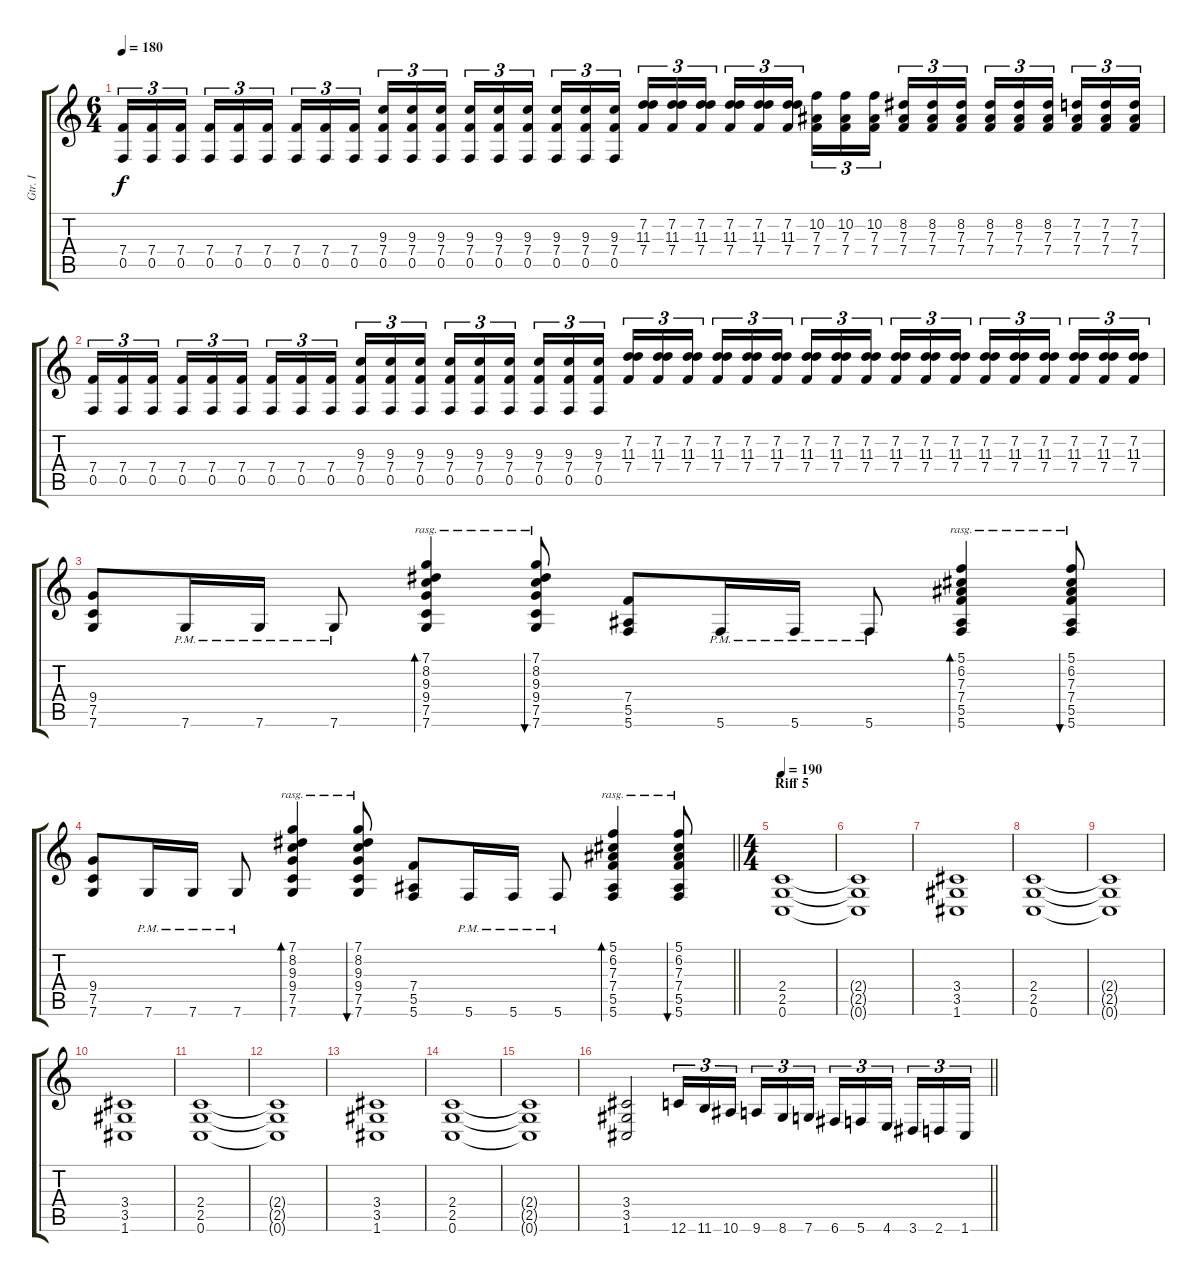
\track ("Gtr. I" "Gtr. I") {instrument overdrivenguitar}
\staff {score tabs}
\tuning (C4 G3 Eb3 Bb2 F2 C2) {hide}
\ts (6 4)
\tempo 180
\clef g2
\ks c
(7.4 0.5).16{tu (3 2) dy f} (7.4 0.5).16{tu (3 2)} (7.4 0.5).16{tu (3 2) beam splitsecondary} (7.4 0.5).16{tu (3 2)} (7.4 0.5).16{tu (3 2)} (7.4 0.5).16{tu (3 2) beam splitsecondary} (7.4 0.5).16{tu (3 2)} (7.4 0.5).16{tu (3 2)} (7.4 0.5).16{tu (3 2) beam splitsecondary} (9.3 7.4 0.5).16{tu (3 2)} (9.3 7.4 0.5).16{tu (3 2)} (9.3 7.4 0.5).16{tu (3 2) beam splitsecondary} (9.3 7.4 0.5).16{tu (3 2)} (9.3 7.4 0.5).16{tu (3 2)} (9.3 7.4 0.5).16{tu (3 2) beam splitsecondary} (9.3 7.4 0.5).16{tu (3 2)} (9.3 7.4 0.5).16{tu (3 2)} (9.3 7.4 0.5).16{tu (3 2)} (7.2 11.3 7.4).16{tu (3 2)} (7.2 11.3 7.4).16{tu (3 2)} (7.2 11.3 7.4).16{tu (3 2) beam splitsecondary} (7.2 11.3 7.4).16{tu (3 2)} (7.2 11.3 7.4).16{tu (3 2)} (7.2 11.3 7.4).16{tu (3 2) beam splitsecondary} (10.2 7.3 7.4).16{tu (3 2)} (10.2 7.3 7.4).16{tu (3 2)} (10.2 7.3 7.4).16{tu (3 2) beam splitsecondary} (8.2 7.3 7.4).16{tu (3 2)} (8.2 7.3 7.4).16{tu (3 2)} (8.2 7.3 7.4).16{tu (3 2) beam splitsecondary} (8.2 7.3 7.4).16{tu (3 2)} (8.2 7.3 7.4).16{tu (3 2)} (8.2 7.3 7.4).16{tu (3 2) beam splitsecondary} (7.2 7.3 7.4).16{tu (3 2)} (7.2 7.3 7.4).16{tu (3 2)} (7.2 7.3 7.4).16{tu (3 2)} |
(7.4 0.5).16{tu (3 2)} (7.4 0.5).16{tu (3 2)} (7.4 0.5).16{tu (3 2) beam splitsecondary} (7.4 0.5).16{tu (3 2)} (7.4 0.5).16{tu (3 2)} (7.4 0.5).16{tu (3 2) beam splitsecondary} (7.4 0.5).16{tu (3 2)} (7.4 0.5).16{tu (3 2)} (7.4 0.5).16{tu (3 2) beam splitsecondary} (9.3 7.4 0.5).16{tu (3 2)} (9.3 7.4 0.5).16{tu (3 2)} (9.3 7.4 0.5).16{tu (3 2) beam splitsecondary} (9.3 7.4 0.5).16{tu (3 2)} (9.3 7.4 0.5).16{tu (3 2)} (9.3 7.4 0.5).16{tu (3 2) beam splitsecondary} (9.3 7.4 0.5).16{tu (3 2)} (9.3 7.4 0.5).16{tu (3 2)} (9.3 7.4 0.5).16{tu (3 2)} (7.2 11.3 7.4).16{tu (3 2)} (7.2 11.3 7.4).16{tu (3 2)} (7.2 11.3 7.4).16{tu (3 2) beam splitsecondary} (7.2 11.3 7.4).16{tu (3 2)} (7.2 11.3 7.4).16{tu (3 2)} (7.2 11.3 7.4).16{tu (3 2) beam splitsecondary} (7.2 11.3 7.4).16{tu (3 2)} (7.2 11.3 7.4).16{tu (3 2)} (7.2 11.3 7.4).16{tu (3 2) beam splitsecondary} (7.2 11.3 7.4).16{tu (3 2)} (7.2 11.3 7.4).16{tu (3 2)} (7.2 11.3 7.4).16{tu (3 2) beam splitsecondary} (7.2 11.3 7.4).16{tu (3 2)} (7.2 11.3 7.4).16{tu (3 2)} (7.2 11.3 7.4).16{tu (3 2) beam splitsecondary} (7.2 11.3 7.4).16{tu (3 2)} (7.2 11.3 7.4).16{tu (3 2)} (7.2 11.3 7.4).16{tu (3 2)} |
(9.4 7.5 7.6).8 7.6{pm}.16 7.6{pm}.16 7.6{pm}.8 (7.1 8.2 9.3 9.4 7.5 7.6).4{bd 240 rasg ii} (7.1 8.2 9.3 9.4 7.5 7.6).8{bu 240 rasg ii} (7.4 5.5 5.6).8 5.6{pm}.16 5.6{pm}.16 5.6{pm}.8 (5.1 6.2 7.3 7.4 5.5 5.6).4{bd 240 rasg ii} (5.1 6.2 7.3 7.4 5.5 5.6).8{bu 120 rasg ii} |
\barLineRight lightlight
(9.4 7.5 7.6).8 7.6{pm}.16 7.6{pm}.16 7.6{pm}.8 (7.1 8.2 9.3 9.4 7.5 7.6).4{bd 240 rasg ii} (7.1 8.2 9.3 9.4 7.5 7.6).8{bu 240 rasg ii} (7.4 5.5 5.6).8 5.6{pm}.16 5.6{pm}.16 5.6{pm}.8 (5.1 6.2 7.3 7.4 5.5 5.6).4{bd 240 rasg ii} (5.1 6.2 7.3 7.4 5.5 5.6).8{bu 120 rasg ii} |
\ts (4 4)
\section ("" "Riff 5")
\tempo 190
(2.4 2.5 0.6).1 |
(2.4{t} 2.5{t} 0.6{t}).1 |
(3.4 3.5 1.6).1 |
(2.4 2.5 0.6).1 |
(2.4{t} 2.5{t} 0.6{t}).1 |
(3.4 3.5 1.6).1 |
(2.4 2.5 0.6).1 |
(2.4{t} 2.5{t} 0.6{t}).1 |
(3.4 3.5 1.6).1 |
(2.4 2.5 0.6).1 |
(2.4{t} 2.5{t} 0.6{t}).1 |
\barLineRight lightlight
(3.4 3.5 1.6).2 12.6.16{tu (3 2)} 11.6.16{tu (3 2)} 10.6.16{tu (3 2) beam splitsecondary} 9.6.16{tu (3 2)} 8.6.16{tu (3 2)} 7.6.16{tu (3 2)} 6.6.16{tu (3 2)} 5.6.16{tu (3 2)} 4.6.16{tu (3 2) beam splitsecondary} 3.6.16{tu (3 2)} 2.6.16{tu (3 2)} 1.6.16{tu (3 2)}
